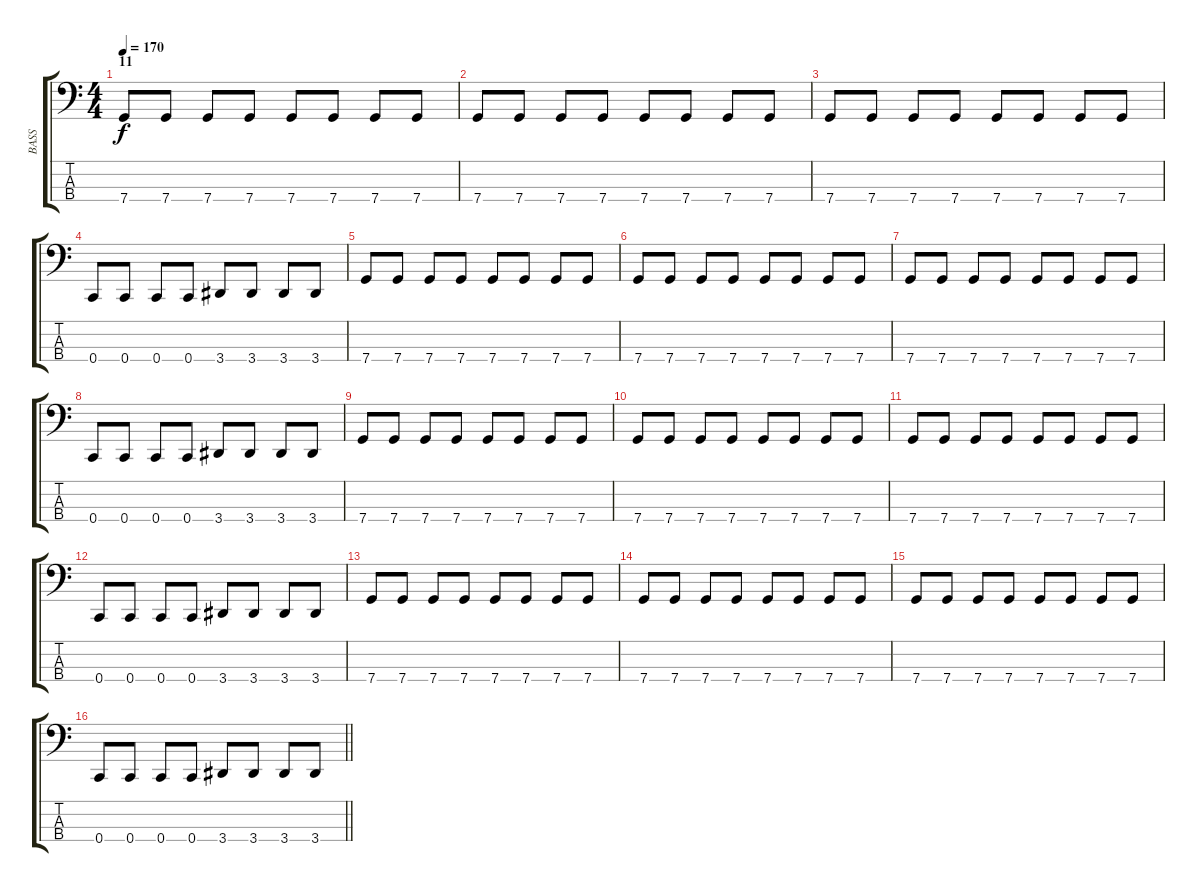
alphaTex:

\track ("BASS" "BASS") {instrument electricbassfinger}
\staff {score tabs}
\tuning (F2 C2 G1 C1) {hide}
\ts (4 4)
\section ("" "11")
\tempo 170
\clef f4
\ks c
7.4.8{dy f} 7.4.8 7.4.8 7.4.8 7.4.8 7.4.8 7.4.8 7.4.8 |
7.4.8 7.4.8 7.4.8 7.4.8 7.4.8 7.4.8 7.4.8 7.4.8 |
7.4.8 7.4.8 7.4.8 7.4.8 7.4.8 7.4.8 7.4.8 7.4.8 |
0.4.8 0.4.8 0.4.8 0.4.8 3.4.8 3.4.8 3.4.8 3.4.8 |
7.4.8 7.4.8 7.4.8 7.4.8 7.4.8 7.4.8 7.4.8 7.4.8 |
7.4.8 7.4.8 7.4.8 7.4.8 7.4.8 7.4.8 7.4.8 7.4.8 |
7.4.8 7.4.8 7.4.8 7.4.8 7.4.8 7.4.8 7.4.8 7.4.8 |
0.4.8 0.4.8 0.4.8 0.4.8 3.4.8 3.4.8 3.4.8 3.4.8 |
7.4.8 7.4.8 7.4.8 7.4.8 7.4.8 7.4.8 7.4.8 7.4.8 |
7.4.8 7.4.8 7.4.8 7.4.8 7.4.8 7.4.8 7.4.8 7.4.8 |
7.4.8 7.4.8 7.4.8 7.4.8 7.4.8 7.4.8 7.4.8 7.4.8 |
0.4.8 0.4.8 0.4.8 0.4.8 3.4.8 3.4.8 3.4.8 3.4.8 |
7.4.8 7.4.8 7.4.8 7.4.8 7.4.8 7.4.8 7.4.8 7.4.8 |
7.4.8 7.4.8 7.4.8 7.4.8 7.4.8 7.4.8 7.4.8 7.4.8 |
7.4.8 7.4.8 7.4.8 7.4.8 7.4.8 7.4.8 7.4.8 7.4.8 |
\barLineRight lightlight
0.4.8 0.4.8 0.4.8 0.4.8 3.4.8 3.4.8 3.4.8 3.4.8
